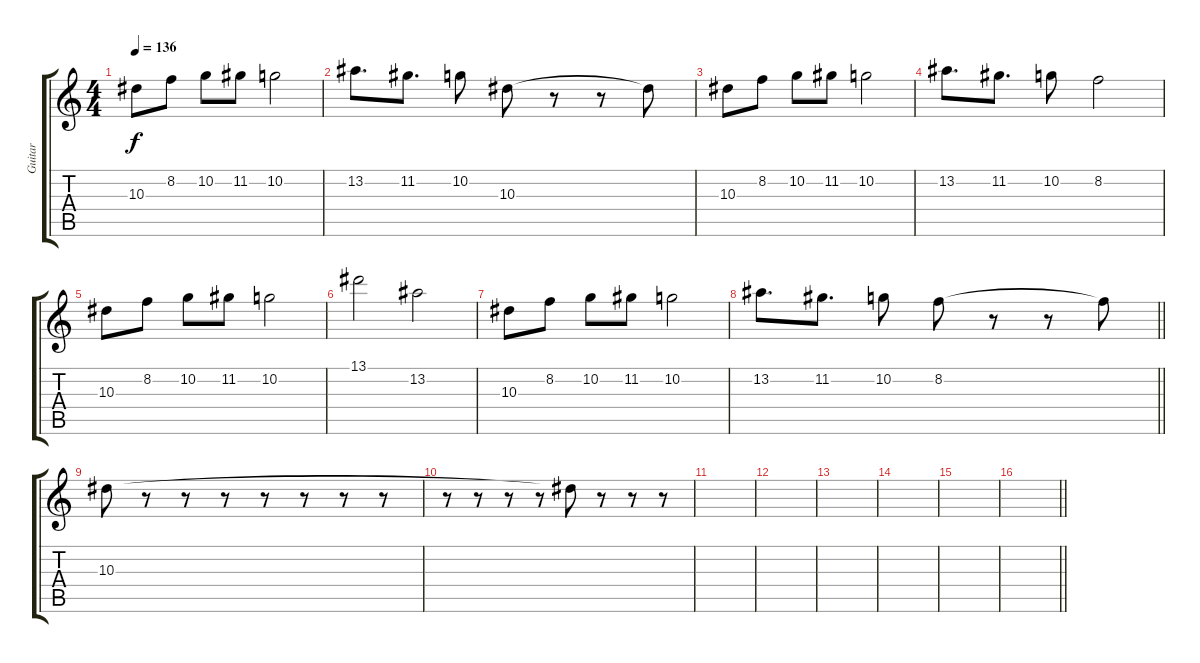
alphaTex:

\track ("Guitar" "Guitar") {instrument distortionguitar}
\staff {score tabs}
\tuning (D4 A3 F3 C3 G2 C2) {hide}
\ts (4 4)
\tempo 136
\clef g2
\ks c
10.3.8{dy f} 8.2.8 10.2.8 11.2.8 10.2.2 |
13.2.8{d} 11.2.8{d} 10.2.8 10.3.8 r.8 r.8 10.3{t}.8 |
10.3.8 8.2.8 10.2.8 11.2.8 10.2.2 |
13.2.8{d} 11.2.8{d} 10.2.8 8.2.2 |
10.3.8 8.2.8 10.2.8 11.2.8 10.2.2 |
13.1.2 13.2.2 |
10.3.8 8.2.8 10.2.8 11.2.8 10.2.2 |
\barLineRight lightlight
13.2.8{d} 11.2.8{d} 10.2.8 8.2.8 r.8 r.8 8.2{t}.8 |
\section ("" "")
10.3.8 r.8 r.8 r.8 r.8{volume 5} r.8 r.8 r.8 |
r.8 r.8 r.8 r.8 10.3{t}.8 r.8 r.8 r.8 |
|
|
|
|
|
\barLineRight lightlight
